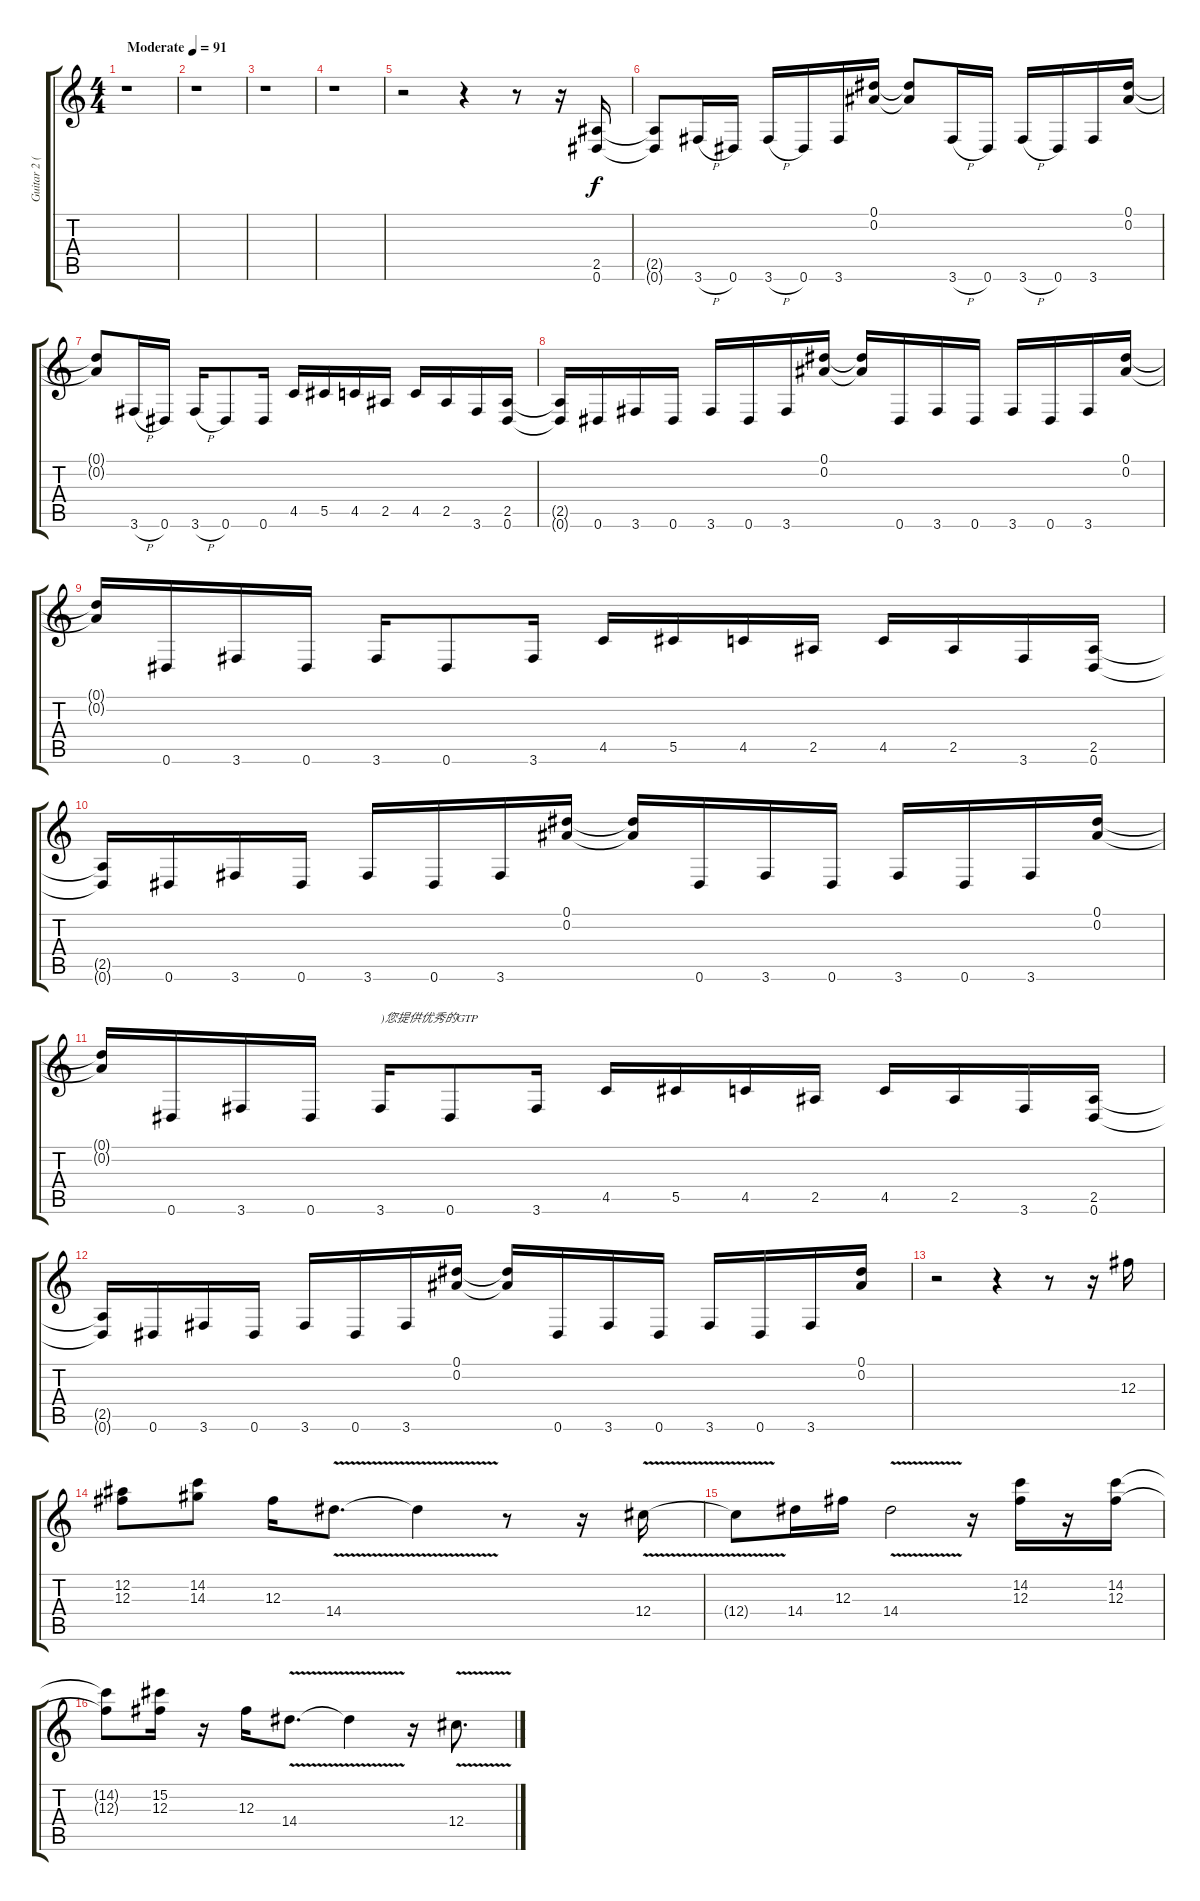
\track ("Guitar 2 (Solo)" "Guitar 2 (") {instrument distortionguitar}
\staff {score tabs}
\tuning (Eb4 Bb3 Gb3 Db3 Ab2 Eb2) {hide}
\ts (4 4)
\tempo (91 "Moderate")
\clef g2
\ks c
r.1{dy f instrument distortionguitar} |
r.1 |
r.1 |
r.1 |
r.2 r.4 r.8 r.16 (2.5 0.6).16 |
(2.5{t} 0.6{t}).8 3.6{h}.16 0.6.16 3.6{h}.16 0.6.16 3.6.16 (0.1 0.2).16 (0.1{t} 0.2{t}).8 3.6{h}.16 0.6.16 3.6{h}.16 0.6.16 3.6.16 (0.1 0.2).16 |
(0.1{t} 0.2{t}).8 3.6{h}.16 0.6.16 3.6{h}.16 0.6.8 0.6.16 4.5.16 5.5.16 4.5.16 2.5.16 4.5.16 2.5.16 3.6.16 (2.5 0.6).16 |
(2.5{t} 0.6{t}).16 0.6.16 3.6.16 0.6.16 3.6.16 0.6.16 3.6.16 (0.1 0.2).16 (0.1{t} 0.2{t}).16 0.6.16 3.6.16 0.6.16 3.6.16 0.6.16 3.6.16 (0.1 0.2).16 |
(0.1{t} 0.2{t}).16 0.6.16 3.6.16 0.6.16 3.6.16 0.6.8 3.6.16 4.5.16 5.5.16 4.5.16 2.5.16 4.5.16 2.5.16 3.6.16 (2.5 0.6).16 |
(2.5{t} 0.6{t}).16 0.6.16 3.6.16 0.6.16 3.6.16 0.6.16 3.6.16 (0.1 0.2).16 (0.1{t} 0.2{t}).16 0.6.16 3.6.16 0.6.16 3.6.16 0.6.16 3.6.16 (0.1 0.2).16 |
(0.1{t} 0.2{t}).16 0.6.16 3.6.16 0.6.16 3.6.16{txt ")您提供优秀的GTP"} 0.6.8 3.6.16 4.5.16 5.5.16 4.5.16 2.5.16 4.5.16 2.5.16 3.6.16 (2.5 0.6).16 |
(2.5{t} 0.6{t}).16 0.6.16 3.6.16 0.6.16 3.6.16 0.6.16 3.6.16 (0.1 0.2).16 (0.1{t} 0.2{t}).16 0.6.16 3.6.16 0.6.16 3.6.16 0.6.16 3.6.16 (0.1 0.2).16 |
r.2 r.4 r.8 r.16 12.3.16 |
(12.2 12.3).8 (14.2 14.3).8 12.3.16 14.4{v}.8{d} 14.4{t}.4 r.8 r.16 12.4{v}.16 |
12.4{t}.8 14.4.16 12.3.16 14.4{v}.2 r.16 (14.2 12.3).16 r.16 (14.2 12.3).16 |
(14.2{t} 12.3{t}).8 (15.2 12.3).16 r.16 12.3.16 14.4{v}.8{d} 14.4{t}.4 r.16 12.4{v}.8{d}
